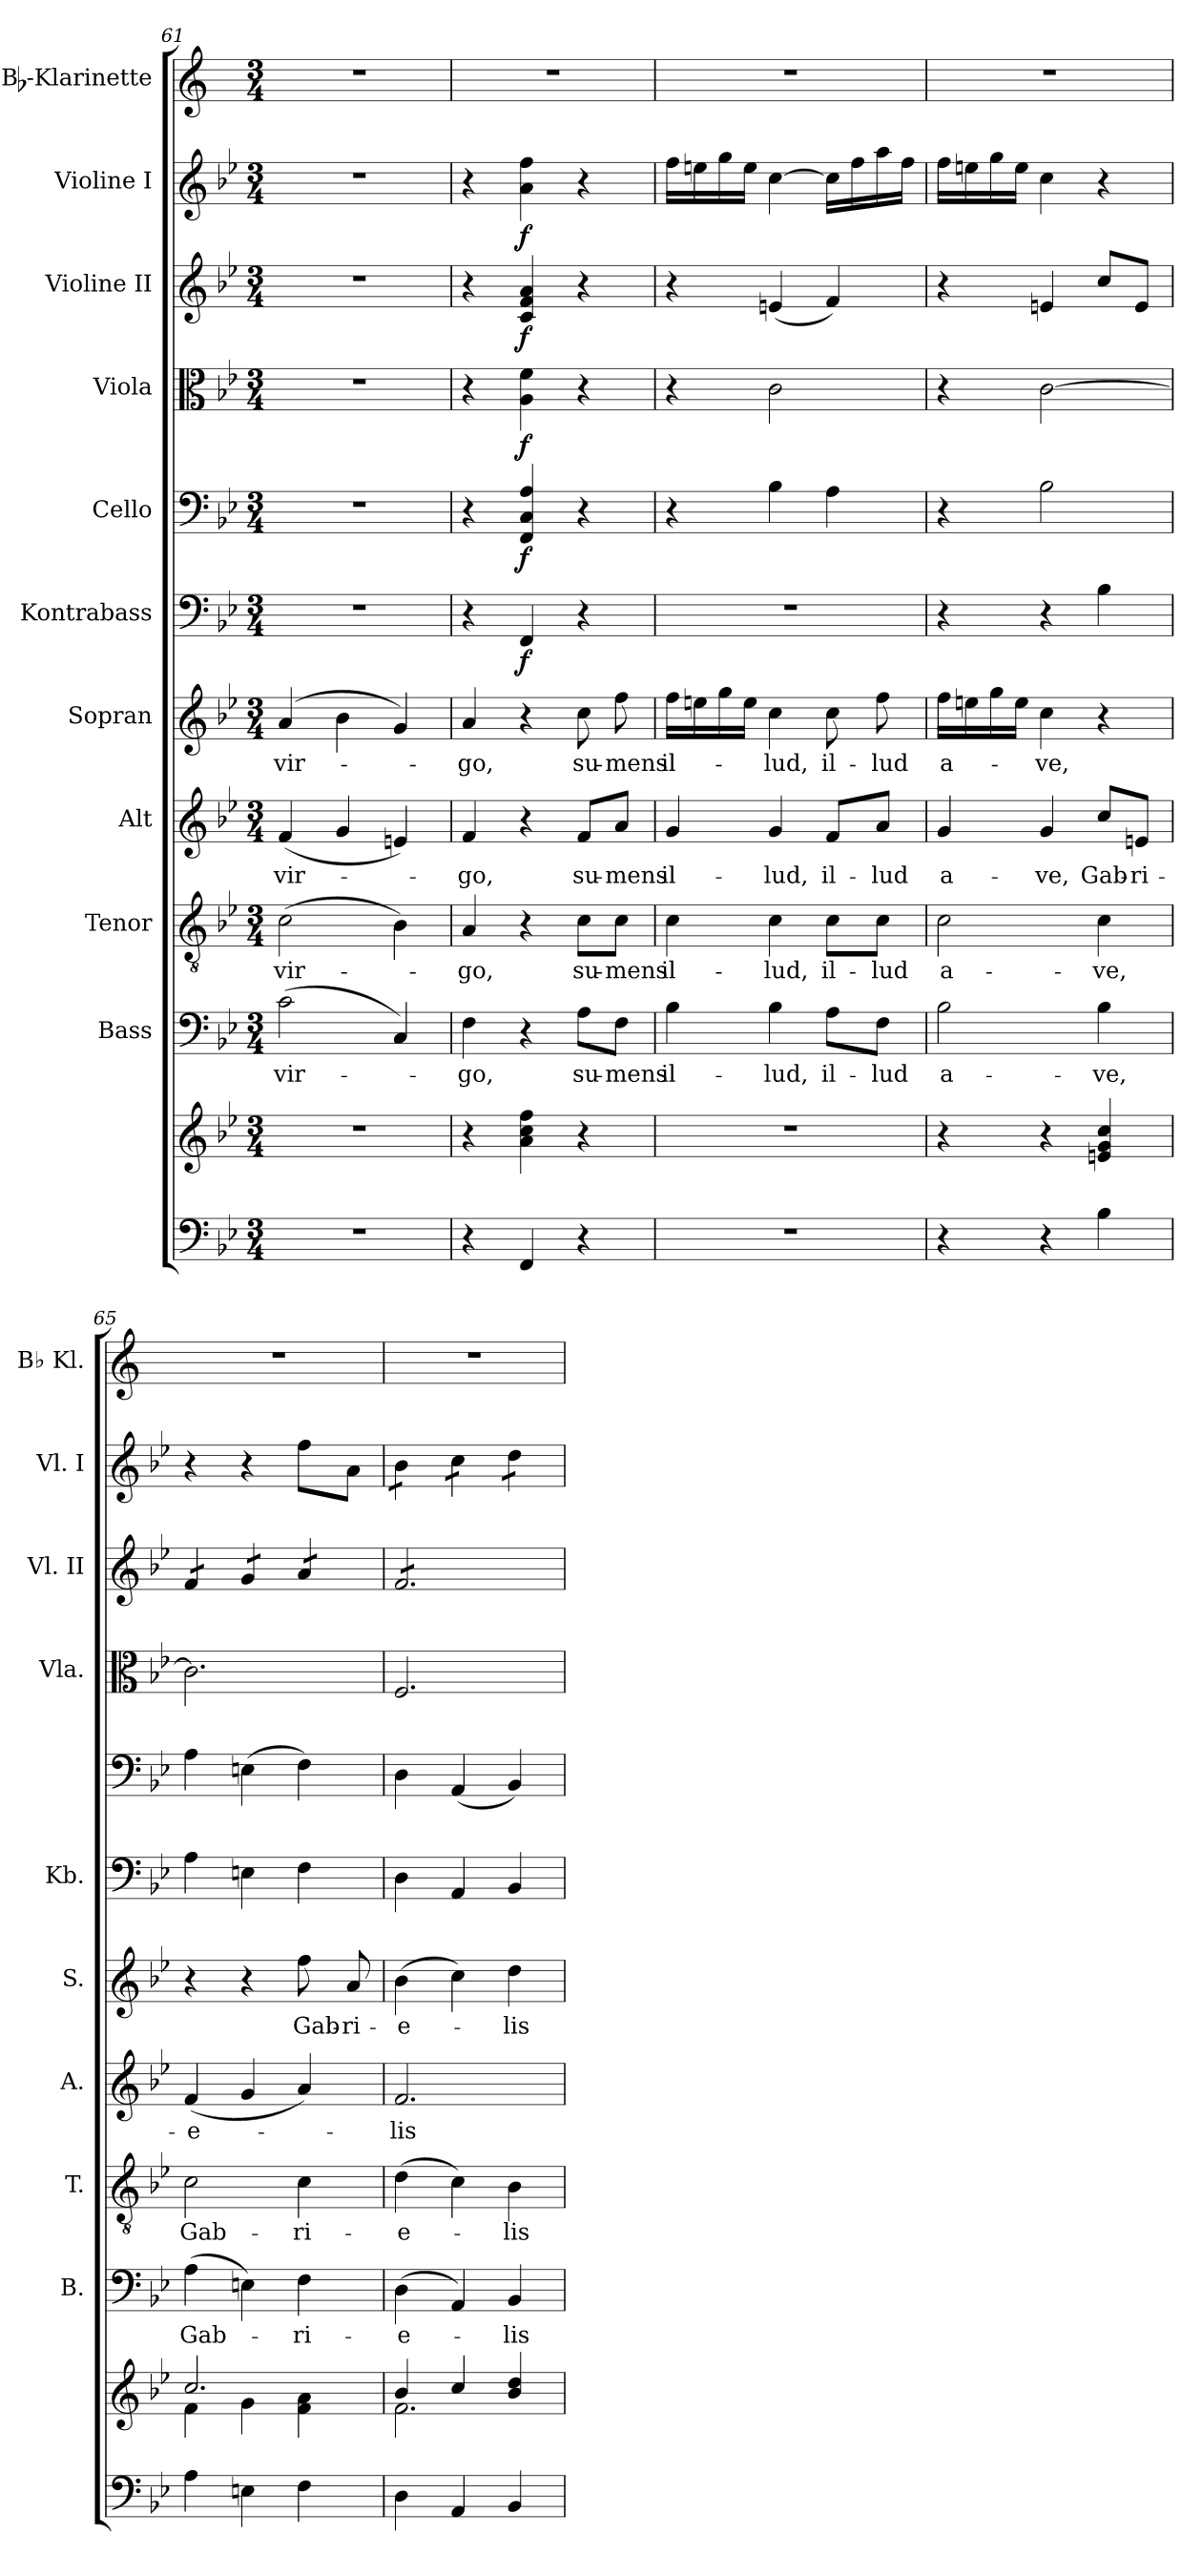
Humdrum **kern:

**kern	**kern	**kern	**text	**kern	**text	**kern	**text	**kern	**text	**kern	**dynam	**kern	**dynam	**kern	**dynam	**kern	**dynam	**kern	**dynam	**kern
*part11	*part11	*part10	*part10	*part9	*part9	*part8	*part8	*part7	*part7	*part6	*part6	*part5	*part5	*part4	*part4	*part3	*part3	*part2	*part2	*part1
*staff12	*staff11	*staff10	*staff10	*staff9	*staff9	*staff8	*staff8	*staff7	*staff7	*staff6	*staff6	*staff5	*staff5	*staff4	*staff4	*staff3	*staff3	*staff2	*staff2	*staff1
*	*	*I"Bass	*	*I"Tenor	*	*I"Alt	*	*I"Sopran	*	*I"Kontrabass	*	*I"Cello	*	*I"Viola	*	*I"Violine II	*	*I"Violine I	*	*I"Bb-Klarinette
*	*	*I'B.	*	*I'T.	*	*I'A.	*	*I'S.	*	*I'Kb.	*	*	*	*I'Vla.	*	*I'Vl. II	*	*I'Vl. I	*	*I'Bb Kl.
!!LO:PB:g=z
*clefF4	*clefG2	*clefF4	*	*clefGv2	*	*clefG2	*	*clefG2	*	*clefF4	*	*clefF4	*	*clefC3	*	*clefG2	*	*clefG2	*	*clefG2
*	*	*	*	*	*	*	*	*	*	*ITrd7c12	*	*	*	*	*	*	*	*	*	*ITrd1c2
*k[b-e-]	*k[b-e-]	*k[b-e-]	*	*k[b-e-]	*	*k[b-e-]	*	*k[b-e-]	*	*k[b-e-]	*	*k[b-e-]	*	*k[b-e-]	*	*k[b-e-]	*	*k[b-e-]	*	*k[b-e-]
*B-:	*B-:	*B-:	*	*B-:	*	*B-:	*	*B-:	*	*B-:	*	*B-:	*	*B-:	*	*B-:	*	*B-:	*	*B-:
*M3/4	*M3/4	*M3/4	*	*M3/4	*	*M3/4	*	*M3/4	*	*M3/4	*	*M3/4	*	*M3/4	*	*M3/4	*	*M3/4	*	*M3/4
=61	=61	=61	=61	=61	=61	=61	=61	=61	=61	=61	=61	=61	=61	=61	=61	=61	=61	=61	=61	=61
!	!	!	!LO:LY:b	!	!LO:LY:b	!	!LO:LY:b	!	!LO:LY:b	!	!	!	!	!	!	!	!	!	!	!
2.r	2.r	(>2c\	vir-	(>2c\	vir-	(<4f/	vir-	(4a/	vir-	2.r	.	2.r	.	2.r	.	2.r	.	2.r	.	2.r
.	.	.	.	.	.	4g/	.	4b-\	.	.	.	.	.	.	.	.	.	.	.	.
.	.	4C/)	.	4B-\)	.	4en/)	.	4g/)	.	.	.	.	.	.	.	.	.	.	.	.
=62	=62	=62	=62	=62	=62	=62	=62	=62	=62	=62	=62	=62	=62	=62	=62	=62	=62	=62	=62	=62
!	!	!	!LO:LY:b	!	!LO:LY:b	!	!LO:LY:b	!	!LO:LY:b	!	!	!	!	!	!	!	!	!	!	!
4r	4r	4F\	-go,	4A/	-go,	4f/	-go,	4a/	-go,	4r	.	4r	.	4r	.	4r	.	4r	.	2.r
!	!	!	!	!	!	!	!	!	!	!	!LO:DY:b	!	!LO:DY:b	!	!LO:DY:b	!	!LO:DY:b	!	!LO:DY:b	!
4FF/	4a\ 4cc\ 4ff\	4r	.	4r	.	4r	.	4r	.	4FFF/	f	4FF/ 4C/ 4A/	f	4A\ 4f\	f	4c/ 4f/ 4a/	f	4a\ 4ff\	f	.
!	!	!	!LO:LY:b	!	!LO:LY:b	!	!LO:LY:b	!	!LO:LY:b	!	!	!	!	!	!	!	!	!	!	!
4r	4r	8A\L	su-	8c\L	su-	8f/L	su-	8cc\	su-	4r	.	4r	.	4r	.	4r	.	4r	.	.
!	!	!	!LO:LY:b	!	!LO:LY:b	!	!LO:LY:b	!	!LO:LY:b	!	!	!	!	!	!	!	!	!	!	!
.	.	8F\J	-mens	8c\J	-mens	8a/J	-mens	8ff\	-mens	.	.	.	.	.	.	.	.	.	.	.
=63	=63	=63	=63	=63	=63	=63	=63	=63	=63	=63	=63	=63	=63	=63	=63	=63	=63	=63	=63	=63
!	!	!	!LO:LY:b	!	!LO:LY:b	!	!LO:LY:b	!	!LO:LY:b	!	!	!	!	!	!	!	!	!	!	!
2.r	2.r	4B-\	il-	4c\	il-	4g/	il-	16ff\LL	il-	2.r	.	4r	.	4r	.	4r	.	16ff\LL	.	2.r
.	.	.	.	.	.	.	.	16een\	.	.	.	.	.	.	.	.	.	16een\	.	.
.	.	.	.	.	.	.	.	16gg\	.	.	.	.	.	.	.	.	.	16gg\	.	.
.	.	.	.	.	.	.	.	16ee\JJ	.	.	.	.	.	.	.	.	.	16ee\JJ	.	.
!	!	!	!LO:LY:b	!	!LO:LY:b	!	!LO:LY:b	!	!LO:LY:b	!	!	!	!	!	!	!	!	!	!	!
.	.	4B-\	-lud,	4c\	-lud,	4g/	-lud,	4cc\	-lud,	.	.	4B-\	.	2c\	.	(<4en/	.	[4cc\	.	.
!	!	!	!LO:LY:b	!	!LO:LY:b	!	!LO:LY:b	!	!LO:LY:b	!	!	!	!	!	!	!	!	!	!	!
.	.	8A\L	il-	8c\L	il-	8f/L	il-	8cc\	il-	.	.	4A\	.	.	.	4f/)	.	16cc\LL]	.	.
.	.	.	.	.	.	.	.	.	.	.	.	.	.	.	.	.	.	16ff\	.	.
!	!	!	!LO:LY:b	!	!LO:LY:b	!	!LO:LY:b	!	!LO:LY:b	!	!	!	!	!	!	!	!	!	!	!
.	.	8F\J	-lud	8c\J	-lud	8a/J	-lud	8ff\	-lud	.	.	.	.	.	.	.	.	16aa\	.	.
.	.	.	.	.	.	.	.	.	.	.	.	.	.	.	.	.	.	16ff\JJ	.	.
=64	=64	=64	=64	=64	=64	=64	=64	=64	=64	=64	=64	=64	=64	=64	=64	=64	=64	=64	=64	=64
!	!	!	!LO:LY:b	!	!LO:LY:b	!	!LO:LY:b	!	!LO:LY:b	!	!	!	!	!	!	!	!	!	!	!
4r	4r	2B-\	a-	2c\	a-	4g/	a-	16ff\LL	a-	4r	.	4r	.	4r	.	4r	.	16ff\LL	.	2.r
.	.	.	.	.	.	.	.	16een\	.	.	.	.	.	.	.	.	.	16een\	.	.
.	.	.	.	.	.	.	.	16gg\	.	.	.	.	.	.	.	.	.	16gg\	.	.
.	.	.	.	.	.	.	.	16ee\JJ	.	.	.	.	.	.	.	.	.	16ee\JJ	.	.
!	!	!	!	!	!	!	!LO:LY:b	!	!LO:LY:b	!	!	!	!	!	!	!	!	!	!	!
4r	4r	.	.	.	.	4g/	-ve,	4cc\	-ve,	4r	.	2B-\	.	[2c\	.	4en/	.	4cc\	.	.
!	!	!	!LO:LY:b	!	!LO:LY:b	!	!LO:LY:b	!	!	!	!	!	!	!	!	!	!	!	!	!
4B-\	4en/ 4g/ 4cc/	4B-\	-ve,	4c\	-ve,	8cc/L	Gab-	4r	.	4BB-\	.	.	.	.	.	8cc/L	.	4r	.	.
!	!	!	!	!	!	!	!LO:LY:b	!	!	!	!	!	!	!	!	!	!	!	!	!
.	.	.	.	.	.	8en/J	-ri-	.	.	.	.	.	.	.	.	8e/J	.	.	.	.
=65	=65	=65	=65	=65	=65	=65	=65	=65	=65	=65	=65	=65	=65	=65	=65	=65	=65	=65	=65	=65
*	*^	*	*	*	*	*	*	*	*	*	*	*	*	*	*	*	*	*	*	*
!	!	!	!	!LO:LY:b	!	!LO:LY:b	!	!LO:LY:b	!	!	!	!	!	!	!	!	!	!	!	!	!
*	*	*	*	*	*	*	*	*	*	*	*	*	*	*	*	*	*tremolo	*	*	*	*
4A\	2.cc/	4f\	(>4A\	Gab-	2c\	Gab-	(<4f/	-e-	4r	.	4AA\	.	4A\	.	2.c\]	.	8f/L	.	4r	.	2.r
.	.	.	.	.	.	.	.	.	.	.	.	.	.	.	.	.	8f/J	.	.	.	.
4En\	.	4g\	4En\)	.	.	.	4g/	.	4r	.	4EEn\	.	(>4En\	.	.	.	8g/L	.	4r	.	.
.	.	.	.	.	.	.	.	.	.	.	.	.	.	.	.	.	8g/J	.	.	.	.
!	!	!	!	!LO:LY:b	!	!LO:LY:b	!	!	!	!LO:LY:b	!	!	!	!	!	!	!	!	!	!	!
4F\	.	4f\ 4a\	4F\	-ri-	4c\	-ri-	4a/)	.	8ff\	Gab-	4FF\	.	4F\)	.	.	.	8a/L	.	8ff\L	.	.
!	!	!	!	!	!	!	!	!	!	!LO:LY:b	!	!	!	!	!	!	!	!	!	!	!
.	.	.	.	.	.	.	.	.	8a/	-ri-	.	.	.	.	.	.	8a/J	.	8a\J	.	.
!!LO:PB:g=z
=66	=66	=66	=66	=66	=66	=66	=66	=66	=66	=66	=66	=66	=66	=66	=66	=66	=66	=66	=66	=66	=66
!	!	!	!	!LO:LY:b	!	!LO:LY:b	!	!LO:LY:b	!	!LO:LY:b	!	!	!	!	!	!	!	!	!	!	!
*	*	*	*	*	*	*	*	*	*	*	*	*	*	*	*	*	*	*	*tremolo	*	*
4D\	4b-/	2.f\	(>4D\	-e-	(>4d\	-e-	2.f/	-lis	(>4b-\	-e-	4DD\	.	4D\	.	2.F/	.	8f/L	.	8b-\L	.	2.r
.	.	.	.	.	.	.	.	.	.	.	.	.	.	.	.	.	8f/	.	8b-\J	.	.
4AA/	4cc/	.	4AA/)	.	4c\)	.	.	.	4cc\)	.	4AAA/	.	(<4AA/	.	.	.	8f/	.	8cc\L	.	.
.	.	.	.	.	.	.	.	.	.	.	.	.	.	.	.	.	8f/	.	8cc\J	.	.
!	!	!	!	!LO:LY:b	!	!LO:LY:b	!	!	!	!LO:LY:b	!	!	!	!	!	!	!	!	!	!	!
4BB-/	4b-/ 4dd/	.	4BB-/	-lis	4B-\	-lis	.	.	4dd\	-lis	4BBB-/	.	4BB-/)	.	.	.	8f/	.	8dd\L	.	.
.	.	.	.	.	.	.	.	.	.	.	.	.	.	.	.	.	8f/J	.	8dd\J	.	.
*	*	*	*	*	*	*	*	*	*	*	*	*	*	*	*	*	*	*	*Xtremolo	*	*
*	*	*	*	*	*	*	*	*	*	*	*	*	*	*	*	*	*Xtremolo	*	*	*	*
*	*v	*v	*	*	*	*	*	*	*	*	*	*	*	*	*	*	*	*	*	*	*
=	=	=	=	=	=	=	=	=	=	=	=	=	=	=	=	=	=	=	=	=
*-	*-	*-	*-	*-	*-	*-	*-	*-	*-	*-	*-	*-	*-	*-	*-	*-	*-	*-	*-	*-
